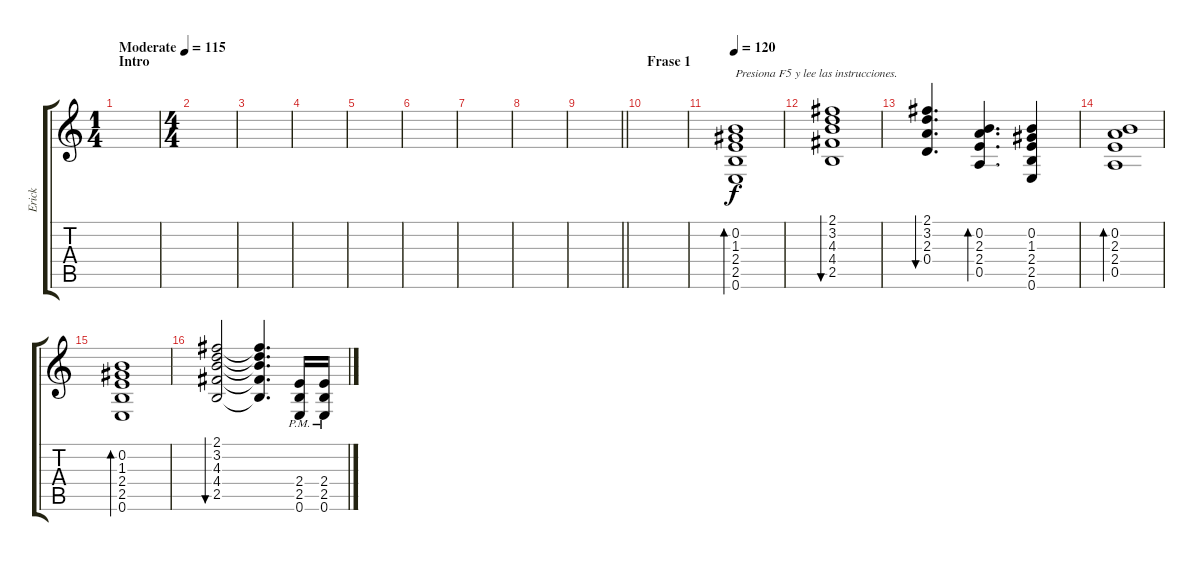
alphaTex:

\track ("Erick" "Erick") {instrument electricguitarjazz}
\staff {score tabs}
\tuning (E4 B3 G3 D3 A2 E2) {hide}
\ts (1 4)
\section ("" "Intro")
\tempo (115 "Moderate")
\clef g2
\ks c
|
\ts (4 4)
|
|
|
|
|
|
|
\barLineRight lightlight
|
\section ("" "Frase 1")
|
\tempo 120
(0.2 1.3 2.4 2.5 0.6).1{bd 120 txt "Presiona F5 y lee las instrucciones."} |
(2.1 3.2 4.3 4.4 2.5).1{bu 120} |
(2.1 3.2 2.3 0.4).4{d bu 120} (0.2 2.3 2.4 0.5).4{d bd 60} (0.2 1.3 2.4 2.5 0.6).4 |
(0.2 2.3 2.4 0.5).1{bd 120} |
(0.2 1.3 2.4 2.5 0.6).1{bd 120} |
(2.1 3.2 4.3 4.4 2.5).2{bu 120} (2.1{t} 3.2{t} 4.3{t} 4.4{t} 2.5{t}).4{d} (2.4 2.5{pm} 0.6).16{instrument overdrivenguitar} (2.4 2.5{pm} 0.6).16
